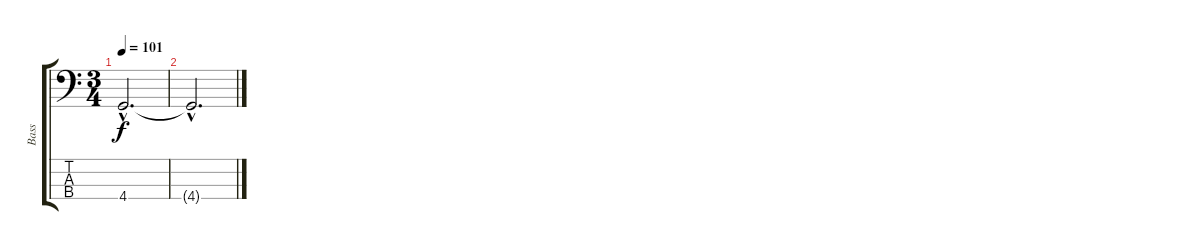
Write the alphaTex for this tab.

\track ("Bass" "Bass") {instrument fretlessbass}
\staff {score tabs}
\tuning (Gb2 Db2 Ab1 Eb1) {hide}
\ts (3 4)
\tempo 101
\clef f4
\ks c
4.4{hac}.2{d dy f} |
4.4{hac t}.2{d}
